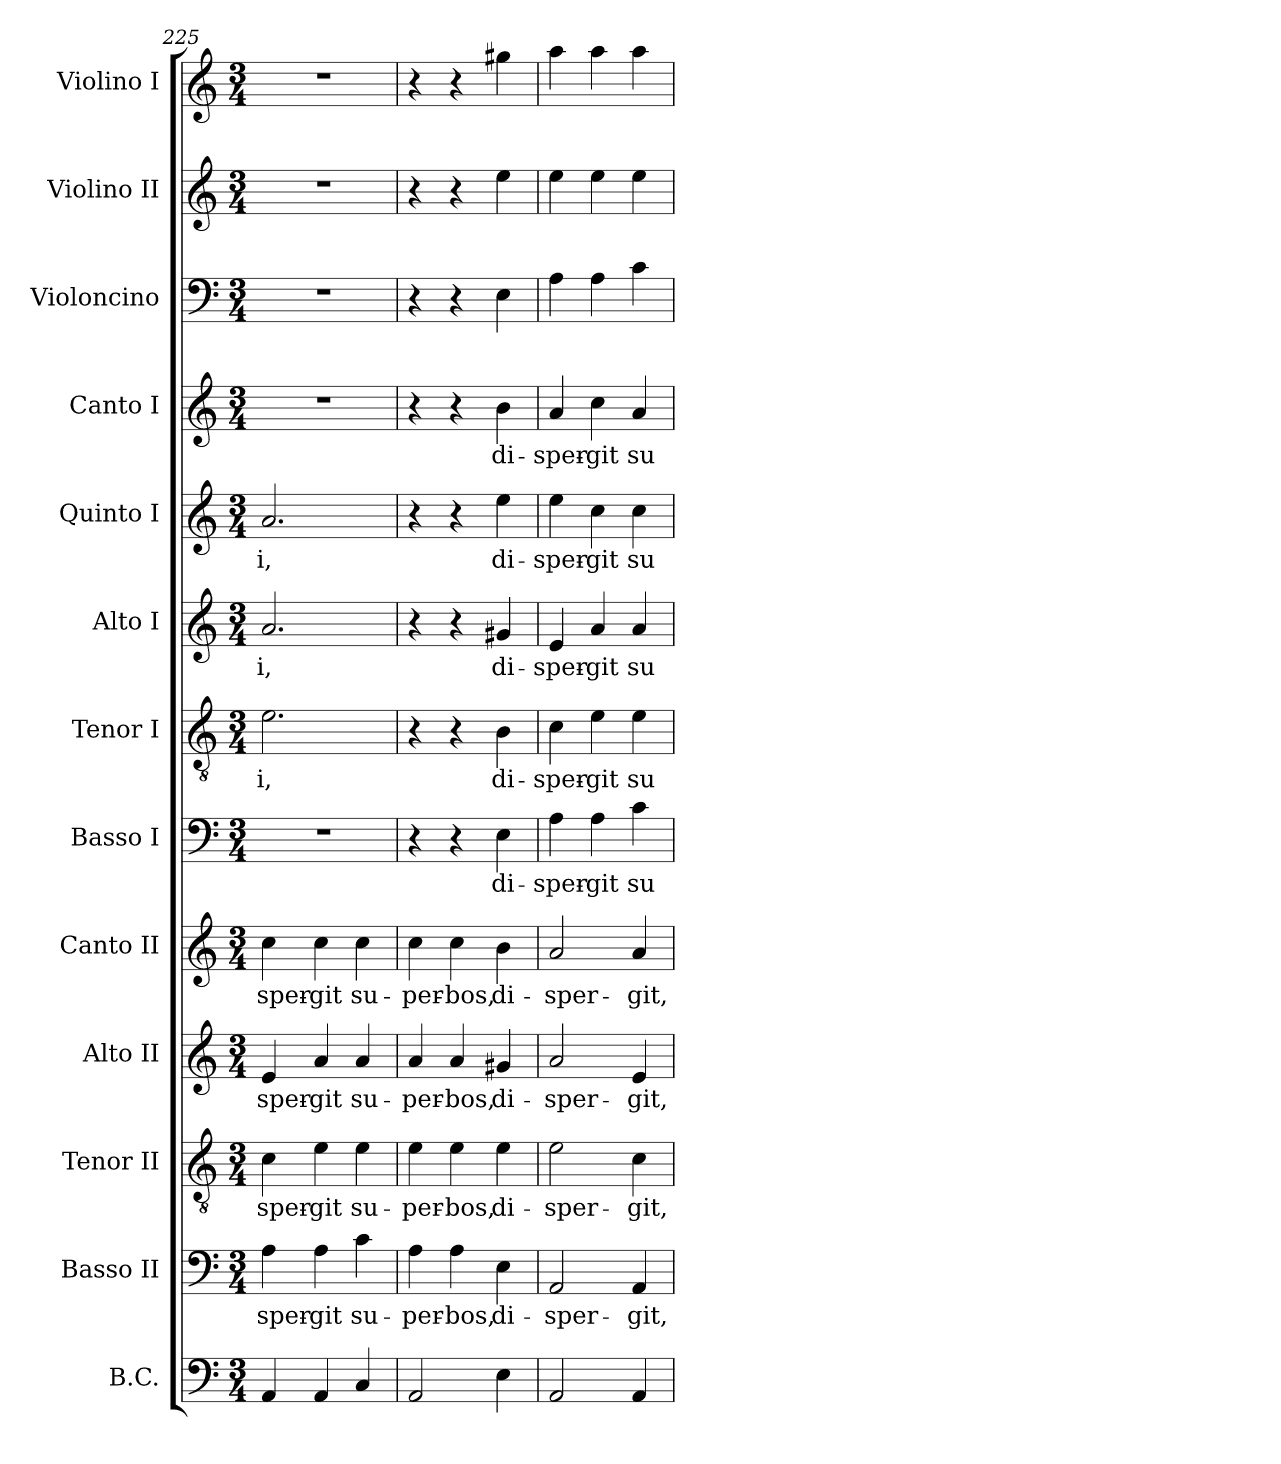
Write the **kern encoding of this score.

**kern	**kern	**text	**kern	**text	**kern	**text	**kern	**text	**kern	**text	**kern	**text	**kern	**text	**kern	**text	**kern	**text	**kern	**kern	**kern
*part13	*part12	*part12	*part11	*part11	*part10	*part10	*part9	*part9	*part8	*part8	*part7	*part7	*part6	*part6	*part5	*part5	*part4	*part4	*part3	*part2	*part1
*staff13	*staff12	*staff12	*staff11	*staff11	*staff10	*staff10	*staff9	*staff9	*staff8	*staff8	*staff7	*staff7	*staff6	*staff6	*staff5	*staff5	*staff4	*staff4	*staff3	*staff2	*staff1
*I"B.C.	*I"Basso II	*	*I"Tenor II	*	*I"Alto II	*	*I"Canto II	*	*I"Basso I	*	*I"Tenor I	*	*I"Alto I	*	*I"Quinto I	*	*I"Canto I	*	*I"Violoncino	*I"Violino II	*I"Violino I
*I'BC	*I'B 2	*	*I'T 2	*	*I'A 2	*	*I'C 2	*	*I'B 1	*	*I'T 1	*	*I'A 1	*	*I'Q 1	*	*I'C 1	*	*	*I'Vln. II	*I'Vln. I
*clefF4	*clefF4	*	*clefGv2	*	*clefG2	*	*clefG2	*	*clefF4	*	*clefGv2	*	*clefG2	*	*clefG2	*	*clefG2	*	*clefF4	*clefG2	*clefG2
*k[]	*k[]	*	*k[]	*	*k[]	*	*k[]	*	*k[]	*	*k[]	*	*k[]	*	*k[]	*	*k[]	*	*k[]	*k[]	*k[]
*C:	*C:	*	*C:	*	*C:	*	*C:	*	*C:	*	*C:	*	*C:	*	*C:	*	*C:	*	*C:	*C:	*C:
*M3/4	*M3/4	*	*M3/4	*	*M3/4	*	*M3/4	*	*M3/4	*	*M3/4	*	*M3/4	*	*M3/4	*	*M3/4	*	*M3/4	*M3/4	*M3/4
=225	=225	=225	=225	=225	=225	=225	=225	=225	=225	=225	=225	=225	=225	=225	=225	=225	=225	=225	=225	=225	=225
!	!	!LO:LY:b	!	!	!	!	!	!	!	!	!	!	!	!	!	!	!	!	!	!	!
!	!	!	!	!LO:LY:b	!	!	!	!	!	!	!	!	!	!	!	!	!	!	!	!	!
!	!	!	!	!	!	!LO:LY:b	!	!	!	!	!	!	!	!	!	!	!	!	!	!	!
!	!	!	!	!	!	!	!	!LO:LY:b	!	!	!	!	!	!	!	!	!	!	!	!	!
!	!	!	!	!	!	!	!	!	!	!	!	!LO:LY:b	!	!	!	!	!	!	!	!	!
!	!	!	!	!	!	!	!	!	!	!	!	!	!	!LO:LY:b	!	!	!	!	!	!	!
!	!	!	!	!	!	!	!	!	!	!	!	!	!	!	!	!LO:LY:b	!	!	!	!	!
4AA/	4A\	-sper-	4c\	-sper-	4e/	-sper-	4cc\	-sper-	2.r	.	2.e\	-i,	2.a/	-i,	2.a/	-i,	2.r	.	2.r	2.r	2.r
!	!	!LO:LY:b	!	!	!	!	!	!	!	!	!	!	!	!	!	!	!	!	!	!	!
!	!	!	!	!LO:LY:b	!	!	!	!	!	!	!	!	!	!	!	!	!	!	!	!	!
!	!	!	!	!	!	!LO:LY:b	!	!	!	!	!	!	!	!	!	!	!	!	!	!	!
!	!	!	!	!	!	!	!	!LO:LY:b	!	!	!	!	!	!	!	!	!	!	!	!	!
4AA/	4A\	-git	4e\	-git	4a/	-git	4cc\	-git	.	.	.	.	.	.	.	.	.	.	.	.	.
!	!	!LO:LY:b	!	!	!	!	!	!	!	!	!	!	!	!	!	!	!	!	!	!	!
!	!	!	!	!LO:LY:b	!	!	!	!	!	!	!	!	!	!	!	!	!	!	!	!	!
!	!	!	!	!	!	!LO:LY:b	!	!	!	!	!	!	!	!	!	!	!	!	!	!	!
!	!	!	!	!	!	!	!	!LO:LY:b	!	!	!	!	!	!	!	!	!	!	!	!	!
4C/	4c\	su-	4e\	su-	4a/	su-	4cc\	su-	.	.	.	.	.	.	.	.	.	.	.	.	.
=226	=226	=226	=226	=226	=226	=226	=226	=226	=226	=226	=226	=226	=226	=226	=226	=226	=226	=226	=226	=226	=226
!	!	!LO:LY:b	!	!	!	!	!	!	!	!	!	!	!	!	!	!	!	!	!	!	!
!	!	!	!	!LO:LY:b	!	!	!	!	!	!	!	!	!	!	!	!	!	!	!	!	!
!	!	!	!	!	!	!LO:LY:b	!	!	!	!	!	!	!	!	!	!	!	!	!	!	!
!	!	!	!	!	!	!	!	!LO:LY:b	!	!	!	!	!	!	!	!	!	!	!	!	!
2AA/	4A\	-per-	4e\	-per-	4a/	-per-	4cc\	-per-	4r	.	4r	.	4r	.	4r	.	4r	.	4r	4r	4r
!	!	!LO:LY:b	!	!	!	!	!	!	!	!	!	!	!	!	!	!	!	!	!	!	!
!	!	!	!	!LO:LY:b	!	!	!	!	!	!	!	!	!	!	!	!	!	!	!	!	!
!	!	!	!	!	!	!LO:LY:b	!	!	!	!	!	!	!	!	!	!	!	!	!	!	!
!	!	!	!	!	!	!	!	!LO:LY:b	!	!	!	!	!	!	!	!	!	!	!	!	!
.	4A\	-bos,	4e\	-bos,	4a/	-bos,	4cc\	-bos,	4r	.	4r	.	4r	.	4r	.	4r	.	4r	4r	4r
!	!	!LO:LY:b	!	!	!	!	!	!	!	!	!	!	!	!	!	!	!	!	!	!	!
!	!	!	!	!LO:LY:b	!	!	!	!	!	!	!	!	!	!	!	!	!	!	!	!	!
!	!	!	!	!	!	!LO:LY:b	!	!	!	!	!	!	!	!	!	!	!	!	!	!	!
!	!	!	!	!	!	!	!	!LO:LY:b	!	!	!	!	!	!	!	!	!	!	!	!	!
!	!	!	!	!	!	!	!	!	!	!LO:LY:b	!	!	!	!	!	!	!	!	!	!	!
!	!	!	!	!	!	!	!	!	!	!	!	!LO:LY:b	!	!	!	!	!	!	!	!	!
!	!	!	!	!	!	!	!	!	!	!	!	!	!	!LO:LY:b	!	!	!	!	!	!	!
!	!	!	!	!	!	!	!	!	!	!	!	!	!	!	!	!LO:LY:b	!	!	!	!	!
!	!	!	!	!	!	!	!	!	!	!	!	!	!	!	!	!	!	!LO:LY:b	!	!	!
4E\	4E\	di-	4e\	di-	4g#X/	di-	4b\	di-	4E\	di-	4B\	di-	4g#X/	di-	4ee\	di-	4b\	di-	4E\	4ee\	4gg#X\
=227	=227	=227	=227	=227	=227	=227	=227	=227	=227	=227	=227	=227	=227	=227	=227	=227	=227	=227	=227	=227	=227
!	!	!LO:LY:b	!	!	!	!	!	!	!	!	!	!	!	!	!	!	!	!	!	!	!
!	!	!	!	!LO:LY:b	!	!	!	!	!	!	!	!	!	!	!	!	!	!	!	!	!
!	!	!	!	!	!	!LO:LY:b	!	!	!	!	!	!	!	!	!	!	!	!	!	!	!
!	!	!	!	!	!	!	!	!LO:LY:b	!	!	!	!	!	!	!	!	!	!	!	!	!
!	!	!	!	!	!	!	!	!	!	!LO:LY:b	!	!	!	!	!	!	!	!	!	!	!
!	!	!	!	!	!	!	!	!	!	!	!	!LO:LY:b	!	!	!	!	!	!	!	!	!
!	!	!	!	!	!	!	!	!	!	!	!	!	!	!LO:LY:b	!	!	!	!	!	!	!
!	!	!	!	!	!	!	!	!	!	!	!	!	!	!	!	!LO:LY:b	!	!	!	!	!
!	!	!	!	!	!	!	!	!	!	!	!	!	!	!	!	!	!	!LO:LY:b	!	!	!
2AA/	2AA/	-sper-	2e\	-sper-	2a/	-sper-	2a/	-sper-	4A\	-sper-	4c\	-sper-	4e/	-sper-	4ee\	-sper-	4a/	-sper-	4A\	4ee\	4aa\
!	!	!	!	!	!	!	!	!	!	!LO:LY:b	!	!	!	!	!	!	!	!	!	!	!
!	!	!	!	!	!	!	!	!	!	!	!	!LO:LY:b	!	!	!	!	!	!	!	!	!
!	!	!	!	!	!	!	!	!	!	!	!	!	!	!LO:LY:b	!	!	!	!	!	!	!
!	!	!	!	!	!	!	!	!	!	!	!	!	!	!	!	!LO:LY:b	!	!	!	!	!
!	!	!	!	!	!	!	!	!	!	!	!	!	!	!	!	!	!	!LO:LY:b	!	!	!
.	.	.	.	.	.	.	.	.	4A\	-git	4e\	-git	4a/	-git	4cc\	-git	4cc\	-git	4A\	4ee\	4aa\
!	!	!LO:LY:b	!	!	!	!	!	!	!	!	!	!	!	!	!	!	!	!	!	!	!
!	!	!	!	!LO:LY:b	!	!	!	!	!	!	!	!	!	!	!	!	!	!	!	!	!
!	!	!	!	!	!	!LO:LY:b	!	!	!	!	!	!	!	!	!	!	!	!	!	!	!
!	!	!	!	!	!	!	!	!LO:LY:b	!	!	!	!	!	!	!	!	!	!	!	!	!
!	!	!	!	!	!	!	!	!	!	!LO:LY:b	!	!	!	!	!	!	!	!	!	!	!
!	!	!	!	!	!	!	!	!	!	!	!	!LO:LY:b	!	!	!	!	!	!	!	!	!
!	!	!	!	!	!	!	!	!	!	!	!	!	!	!LO:LY:b	!	!	!	!	!	!	!
!	!	!	!	!	!	!	!	!	!	!	!	!	!	!	!	!LO:LY:b	!	!	!	!	!
!	!	!	!	!	!	!	!	!	!	!	!	!	!	!	!	!	!	!LO:LY:b	!	!	!
4AA/	4AA/	-git,	4c\	-git,	4e/	-git,	4a/	-git,	4c\	su-	4e\	su-	4a/	su-	4cc\	su-	4a/	su-	4c\	4ee\	4aa\
=	=	=	=	=	=	=	=	=	=	=	=	=	=	=	=	=	=	=	=	=	=
*-	*-	*-	*-	*-	*-	*-	*-	*-	*-	*-	*-	*-	*-	*-	*-	*-	*-	*-	*-	*-	*-
